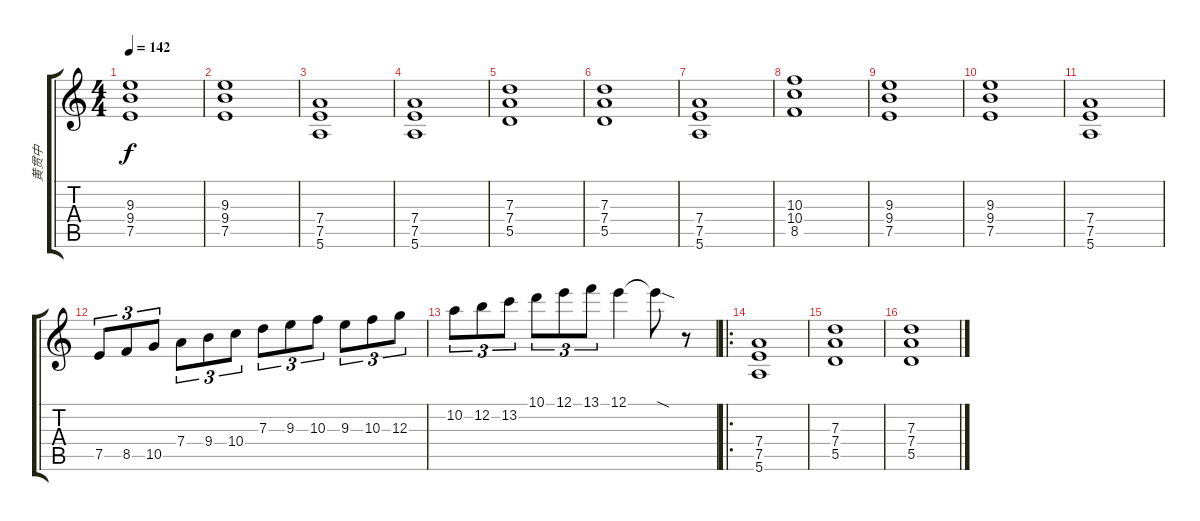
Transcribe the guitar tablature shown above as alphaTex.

\track ("黄贯中" "黄贯中") {instrument overdrivenguitar}
\staff {score tabs}
\tuning (E4 B3 G3 D3 A2 E2) {hide}
\ts (4 4)
\tempo 142
\clef g2
\ks c
(9.3 9.4 7.5).1{dy f} |
(9.3 9.4 7.5).1 |
(7.4 7.5 5.6).1 |
(7.4 7.5 5.6).1 |
(7.3 7.4 5.5).1 |
(7.3 7.4 5.5).1 |
(7.4 7.5 5.6).1 |
(10.3 10.4 8.5).1 |
(9.3 9.4 7.5).1 |
(9.3 9.4 7.5).1 |
(7.4 7.5 5.6).1 |
7.5.8{tu (3 2)} 8.5.8{tu (3 2)} 10.5.8{tu (3 2)} 7.4.8{tu (3 2)} 9.4.8{tu (3 2)} 10.4.8{tu (3 2)} 7.3.8{tu (3 2)} 9.3.8{tu (3 2)} 10.3.8{tu (3 2)} 9.3.8{tu (3 2)} 10.3.8{tu (3 2)} 12.3.8{tu (3 2)} |
10.2.8{tu (3 2)} 12.2.8{tu (3 2)} 13.2.8{tu (3 2)} 10.1.8{tu (3 2)} 12.1.8{tu (3 2)} 13.1.8{tu (3 2)} 12.1.4 12.1{sod t}.8 r.8 |
\ro
(7.4 7.5 5.6).1 |
(7.3 7.4 5.5).1 |
(7.3 7.4 5.5).1
